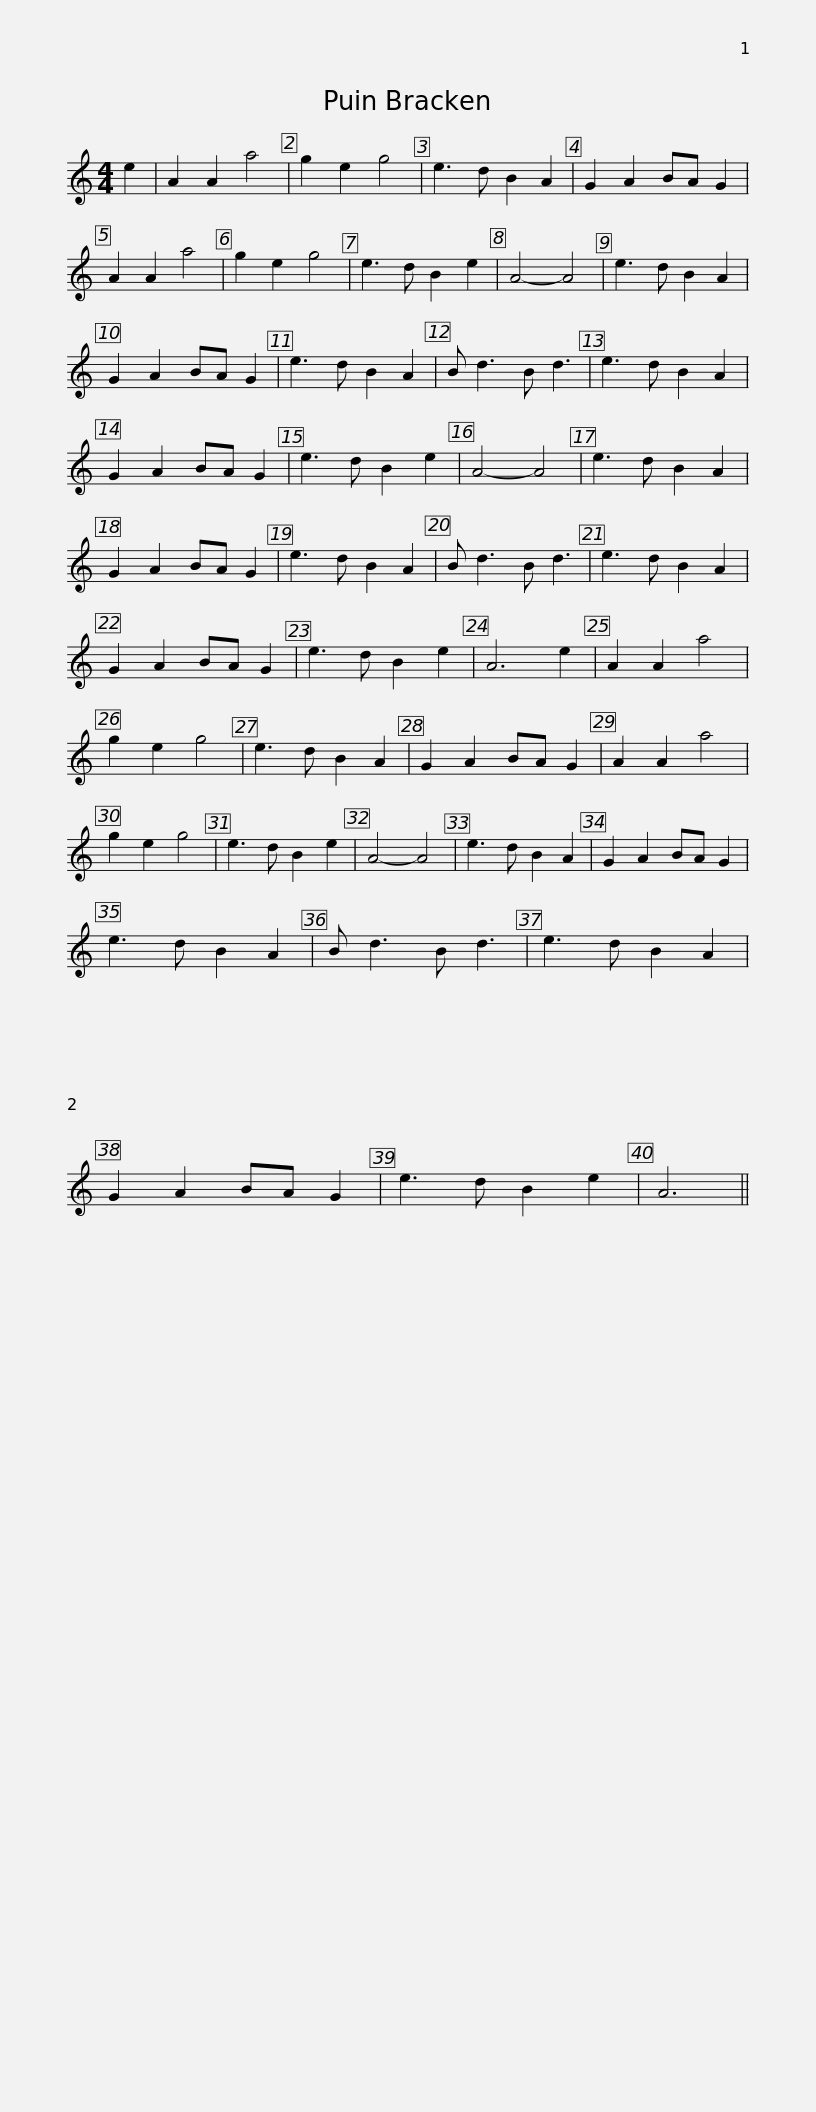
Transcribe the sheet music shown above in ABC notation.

X:1
L:1/8
M:4/4
I:linebreak $
K:C
V:1 treble
V:1
 e2 | A2 A2 a4 | g2 e2 g4 | e3 d B2 A2 | G2 A2 BA G2 | %5
 A2 A2 a4 | g2 e2 g4 | e3 d B2 e2 | A4- A4 |$ e3 d B2 A2 | %10
 G2 A2 BA G2 | e3 d B2 A2 | B d3 B d3 | e3 d B2 A2 | G2 A2 BA G2 | %15
 e3 d B2 e2 | A4- A4 |$ e3 d B2 A2 | G2 A2 BA G2 | e3 d B2 A2 | %20
 B d3 B d3 | e3 d B2 A2 | G2 A2 BA G2 | e3 d B2 e2 | A6 e2 |$ %25
 A2 A2 a4 | g2 e2 g4 | e3 d B2 A2 | G2 A2 BA G2 | A2 A2 a4 | %30
 g2 e2 g4 | e3 d B2 e2 | A4- A4 |$ e3 d B2 A2 | G2 A2 BA G2 | %35
 e3 d B2 A2 | B d3 B d3 | e3 d B2 A2 | G2 A2 BA G2 | e3 d B2 e2 | %40
 A6 || %41
